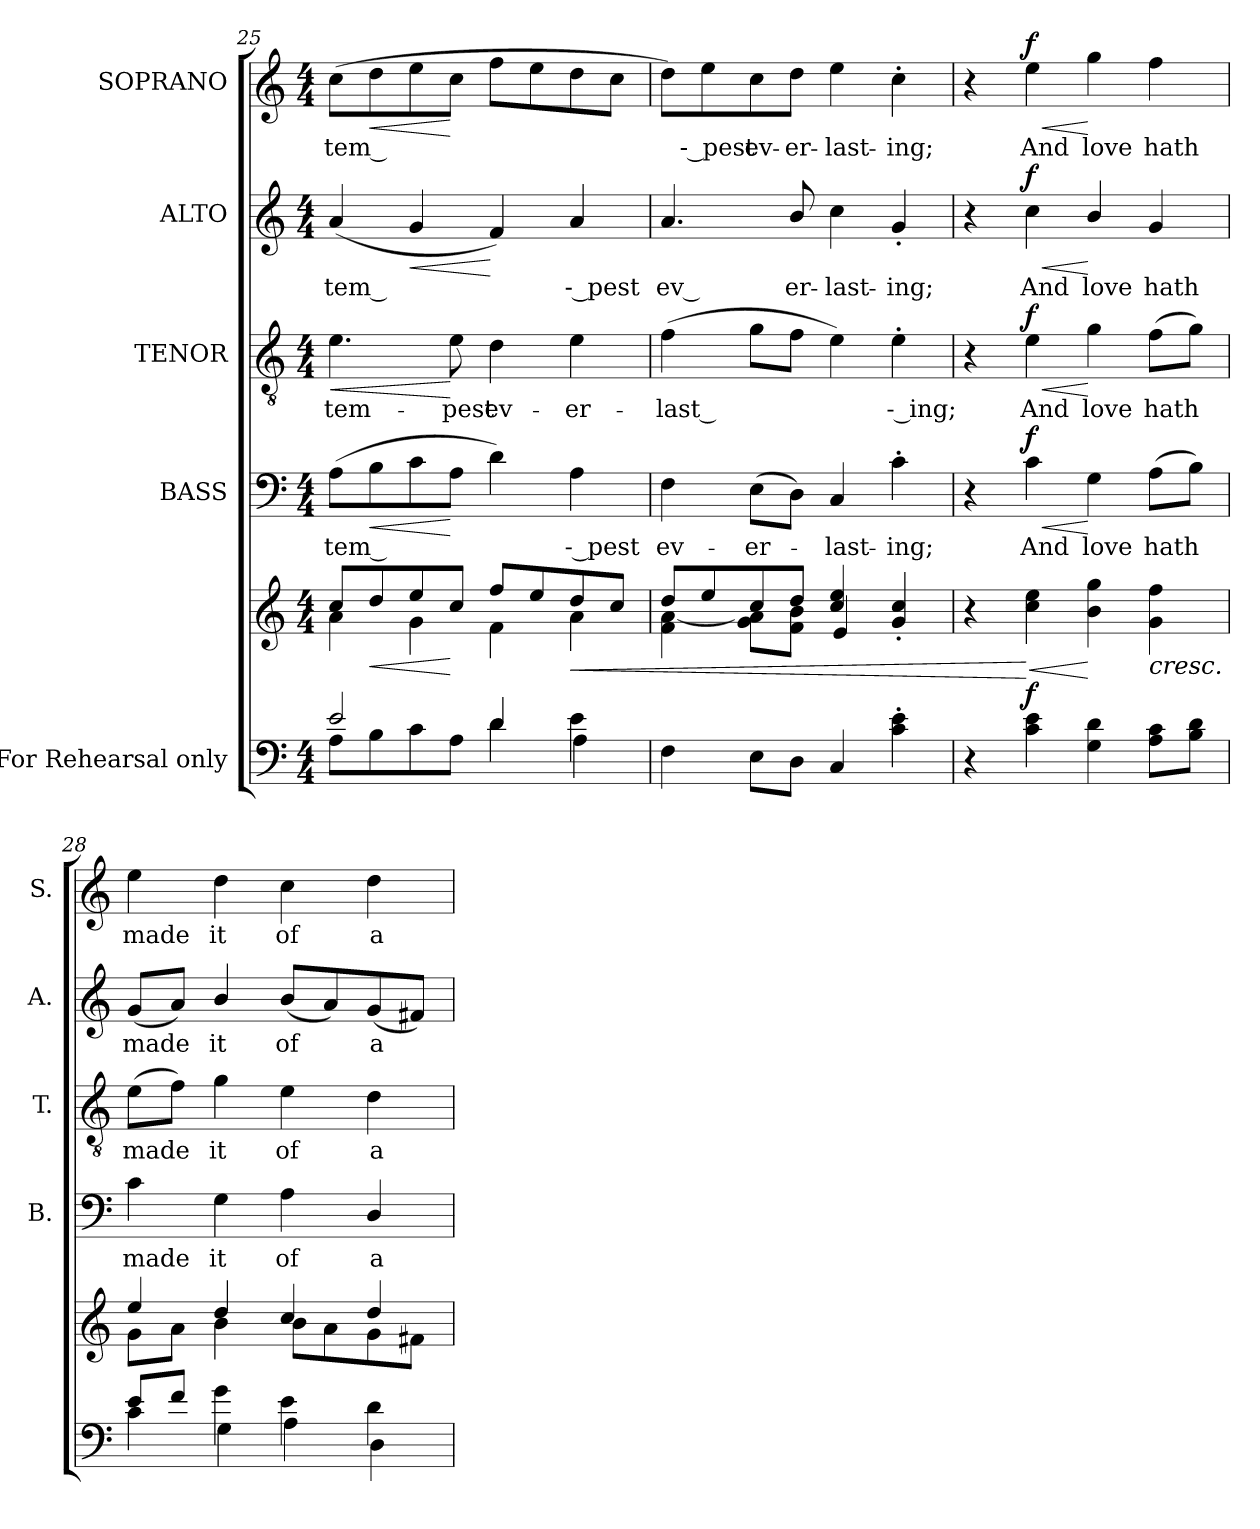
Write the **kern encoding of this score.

**kern	**kern	**dynam	**kern	**text	**dynam	**kern	**text	**dynam	**kern	**text	**dynam	**kern	**text	**dynam
*part5	*part5	*part5	*part4	*part4	*part4	*part3	*part3	*part3	*part2	*part2	*part2	*part1	*part1	*part1
*staff6	*staff5	*staff5/6	*staff4	*staff4	*staff4	*staff3	*staff3	*staff3	*staff2	*staff2	*staff2	*staff1	*staff1	*staff1
*I"For  Rehearsal  only	*	*	*I"BASS	*	*	*I"TENOR	*	*	*I"ALTO	*	*	*I"SOPRANO	*	*
*	*	*	*I'B.	*	*	*I'T.	*	*	*I'A.	*	*	*I'S.	*	*
*clefF4	*clefG2	*	*clefF4	*	*	*clefGv2	*	*	*clefG2	*	*	*clefG2	*	*
*	*	*	*	*	*	*ITrd7c12	*	*	*	*	*	*	*	*
*k[]	*k[]	*	*k[]	*	*	*k[]	*	*	*k[]	*	*	*k[]	*	*
*C:	*C:	*	*C:	*	*	*C:	*	*	*C:	*	*	*C:	*	*
*M4/4	*M4/4	*	*M4/4	*	*	*M4/4	*	*	*M4/4	*	*	*M4/4	*	*
=25	=25	=25	=25	=25	=25	=25	=25	=25	=25	=25	=25	=25	=25	=25
*^	*^	*	*	*	*	*	*	*	*	*	*	*	*	*
!	!	!	!	!	!	!LO:LY:b:color=#000000	!	!	!	!	!	!	!	!	!	!
!	!	!	!	!	!	!	!	!	!LO:LY:b:color=#000000	!LO:HP:b	!	!	!	!	!	!
!	!	!	!	!	!	!	!	!	!	!	!	!LO:LY:b:color=#000000	!	!	!	!
!	!	!	!	!	!	!	!	!	!	!	!	!	!	!	!LO:LY:b:color=#000000	!
2ei/	8Ai\L	8cci/L	4ai\	.	(8Ai\L	tem --	.	4.Ei\	tem-	<	(4ai/	tem --	.	(8cci\L	tem --	.
!	!	!	!	!LO:HP:b	!	!	!LO:HP:b	!	!	!	!	!	!	!	!	!LO:HP:b
.	8Bi\	8ddi/	.	<	8Bi\	.	<	.	.	.	.	.	.	8ddi\	.	<
!	!	!	!	!	!	!	!	!	!	!	!	!	!LO:HP:b	!	!	!
.	8ci\	8eei/	4gi\	.	8ci\	.	.	.	.	.	4gi/	.	<	8eei\	.	.
!	!	!	!	!	!	!	!	!	!LO:LY:b:color=#000000	!	!	!	!	!	!	!
.	8Ai\J	8cci/J	.	[	8Ai\J	.	[	8Ei\	-pest	[	.	.	.	8cci\J	.	[
!	!	!	!	!	!	!	!	!	!LO:LY:b:color=#000000	!	!	!	!	!	!	!
4di/	4di\	8ffi/L	4fi\	[	4di\)	.	.	4Di\	ev-	.	4fi/)	.	[	8ffi\L	.	.
.	.	8eei/	.	.	.	.	.	.	.	.	.	.	.	8eei\	.	.
!	!	!	!	!LO:HP:b	!	!	!	!	!	!	!	!	!	!	!	!
!	!	!	!	!	!	!LO:LY:b:color=#000000	!	!	!	!	!	!	!	!	!	!
!	!	!	!	!	!	!	!	!	!LO:LY:b:color=#000000	!	!	!	!	!	!	!
!	!	!	!	!	!	!	!	!	!	!	!	!LO:LY:b:color=#000000	!	!	!	!
4ei\	4Ai\	8ddi/	4ai\	<	4Ai\	-- pest	.	4Ei\	-er-	.	4ai/	-- pest	.	8ddi\	.	.
.	.	8cci/J	.	.	.	.	.	.	.	.	.	.	.	8cci\J	.	.
*v	*v	*	*	*	*	*	*	*	*	*	*	*	*	*	*	*
=26	=26	=26	=26	=26	=26	=26	=26	=26	=26	=26	=26	=26	=26	=26	=26
!	!	!	!	!	!LO:LY:b:color=#000000	!	!	!	!	!	!	!	!	!	!
!	!	!	!	!	!	!	!	!LO:LY:b:color=#000000	!	!	!	!	!	!	!
!	!	!	!	!	!	!	!	!	!	!	!LO:LY:b:color=#000000	!	!	!	!
4Fi\	8ddi/L	4fi\ [4ai	.	4Fi\	ev-	.	(4Fi\	-last --	.	4.ai/	ev --	.	8ddi\L)	.	.
!	!	!	!	!	!	!	!	!	!	!	!	!	!	!LO:LY:b:color=#000000	!
.	8eei/	.	.	.	.	.	.	.	.	.	.	.	8eei\	-- pest	.
!	!	!	!	!	!LO:LY:b:color=#000000	!	!	!	!	!	!	!	!	!	!
!	!	!	!	!	!	!	!	!	!	!	!	!	!	!LO:LY:b:color=#000000	!
8Ei\L	8cci/	8gi\ 8ai]L	.	(8Ei\L	-er-	.	8Gi\L	.	.	.	.	.	8cci\	ev-	.
!	!	!	!	!	!	!	!	!	!	!	!LO:LY:b:color=#000000	!	!	!	!
!	!	!	!	!	!	!	!	!	!	!	!	!	!	!LO:LY:b:color=#000000	!
8Di\J	8ddi/J	8fi\ 8biJ	.	8Di\J)	.	.	8Fi\J	.	.	8bi/	-er-	.	8ddi\J	-er-	.
!	!	!	!	!	!LO:LY:b:color=#000000	!	!	!	!	!	!	!	!	!	!
!	!	!	!	!	!	!	!	!	!	!	!LO:LY:b:color=#000000	!	!	!	!
!	!	!	!	!	!	!	!	!	!	!	!	!	!	!LO:LY:b:color=#000000	!
4Ci/	4cci/ 4eei	4ei/	.	4Ci/	-last-	.	4Ei\)	.	.	4cci\	-last-	.	4eei\	-last-	.
!	!	!	!	!	!LO:LY:b:color=#000000	!	!	!	!	!	!	!	!	!	!
!	!	!	!	!	!	!	!	!LO:LY:b:color=#000000	!	!	!	!	!	!	!
!	!	!	!	!	!	!	!	!	!	!	!LO:LY:b:color=#000000	!	!	!	!
!	!	!	!	!	!	!	!	!	!	!	!	!	!	!LO:LY:b:color=#000000	!
4ci\' 4ei'	4gi/' 4cci'	4ryy	.	4c'i\	-ing;	.	4E'i\	-- ing;	.	4g'i/	-ing;	.	4cc'i\	-ing;	.
*	*v	*v	*	*	*	*	*	*	*	*	*	*	*	*	*
!!LO:LB:g=z
=27	=27	=27	=27	=27	=27	=27	=27	=27	=27	=27	=27	=27	=27	=27
4r	4r	.	4r	.	.	4r	.	.	4r	.	.	4r	.	.
!	!	!LO:HP:n=1:b	!	!	!	!	!	!	!	!	!	!	!	!
!	!	!	!	!LO:LY:b:color=#000000	!LO:HP:b	!	!	!	!	!	!	!	!	!
!	!	!	!	!	!	!	!LO:LY:b:color=#000000	!LO:HP:b	!	!	!	!	!	!
!	!	!	!	!	!	!	!	!	!	!LO:LY:b:color=#000000	!LO:HP:b	!	!	!
!	!	!	!	!	!	!	!	!	!	!	!	!	!LO:LY:b:color=#000000	!LO:HP:b
4ci\ 4ei	4cci\ 4eei	[ < f	4ci\	And	< f	4Ei\	And	< f	4cci\	And	< f	4eei\	And	< f
!	!	!	!	!LO:LY:b:color=#000000	!	!	!	!	!	!	!	!	!	!
!	!	!	!	!	!	!	!LO:LY:b:color=#000000	!	!	!	!	!	!	!
!	!	!	!	!	!	!	!	!	!	!LO:LY:b:color=#000000	!	!	!	!
!	!	!	!	!	!	!	!	!	!	!	!	!	!LO:LY:b:color=#000000	!
4Gi\ 4di	4bi\ 4ggi	[	4Gi\	love	[	4Gi\	love	[	4bi/	love	[	4ggi\	love	[
!	!	!LO:HP:b	!	!	!	!	!	!	!	!	!	!	!	!
!	!	!	!	!LO:LY:b:color=#000000	!	!	!	!	!	!	!	!	!	!
!	!	!	!	!	!	!	!LO:LY:b:color=#000000	!	!	!	!	!	!	!
!	!	!	!	!	!	!	!	!	!	!LO:LY:b:color=#000000	!	!	!	!
!	!	!	!	!	!	!	!	!	!	!	!	!	!LO:LY:b:color=#000000	!
8Ai\ 8ciL	4gi\ 4ffi	<	(8Ai\L	hath	.	(8Fi\L	hath	.	4gi/	hath	.	4ffi\	hath	.
8Bi\ 8diJ	.	.	8Bi\J)	.	.	8Gi\J)	.	.	.	.	.	.	.	.
=28	=28	=28	=28	=28	=28	=28	=28	=28	=28	=28	=28	=28	=28	=28
*^	*^	*	*	*	*	*	*	*	*	*	*	*	*	*
!	!	!	!	!	!	!LO:LY:b:color=#000000	!	!	!	!	!	!	!	!	!	!
!	!	!	!	!	!	!	!	!	!LO:LY:b:color=#000000	!	!	!	!	!	!	!
!	!	!	!	!	!	!	!	!	!	!	!	!LO:LY:b:color=#000000	!	!	!	!
!	!	!	!	!	!	!	!	!	!	!	!	!	!	!	!LO:LY:b:color=#000000	!
8ei/L	4ci\	4eei/	8gi\L	.	4ci\	made	.	(8Ei\L	made	.	(8gi/L	made	.	4eei\	made	.
8fi/J	.	.	8ai\J	.	.	.	.	8Fi\J)	.	.	8ai/J)	.	.	.	.	.
!	!	!	!	!	!	!LO:LY:b:color=#000000	!	!	!	!	!	!	!	!	!	!
!	!	!	!	!	!	!	!	!	!LO:LY:b:color=#000000	!	!	!	!	!	!	!
!	!	!	!	!	!	!	!	!	!	!	!	!LO:LY:b:color=#000000	!	!	!	!
!	!	!	!	!	!	!	!	!	!	!	!	!	!	!	!LO:LY:b:color=#000000	!
4gi\	4Gi\	4ddi/	4bi\	.	4Gi\	it	.	4Gi\	it	.	4bi/	it	.	4ddi\	it	.
!	!	!	!	!	!	!LO:LY:b:color=#000000	!	!	!	!	!	!	!	!	!	!
!	!	!	!	!	!	!	!	!	!LO:LY:b:color=#000000	!	!	!	!	!	!	!
!	!	!	!	!	!	!	!	!	!	!	!	!LO:LY:b:color=#000000	!	!	!	!
!	!	!	!	!	!	!	!	!	!	!	!	!	!	!	!LO:LY:b:color=#000000	!
4ei\	4Ai\	4cci/	8bi\L	.	4Ai\	of	.	4Ei\	of	.	(8bi/L	of	.	4cci\	of	.
.	.	.	8ai\	.	.	.	.	.	.	.	8ai/)	.	.	.	.	.
!	!	!	!	!	!	!LO:LY:b:color=#000000	!	!	!	!	!	!	!	!	!	!
!	!	!	!	!	!	!	!	!	!LO:LY:b:color=#000000	!	!	!	!	!	!	!
!	!	!	!	!	!	!	!	!	!	!	!	!LO:LY:b:color=#000000	!	!	!	!
!	!	!	!	!	!	!	!	!	!	!	!	!	!	!	!LO:LY:b:color=#000000	!
4di\	4Di\	4ddi/	8gi\	.	4Di/	a	.	4Di\	a	.	(8gi/	a	.	4ddi\	a	.
.	.	.	8f#Xi\J	.	.	.	.	.	.	.	8f#Xi/J)	.	.	.	.	.
*v	*v	*	*	*	*	*	*	*	*	*	*	*	*	*	*	*
*	*v	*v	*	*	*	*	*	*	*	*	*	*	*	*	*
=	=	=	=	=	=	=	=	=	=	=	=	=	=	=
*-	*-	*-	*-	*-	*-	*-	*-	*-	*-	*-	*-	*-	*-	*-
